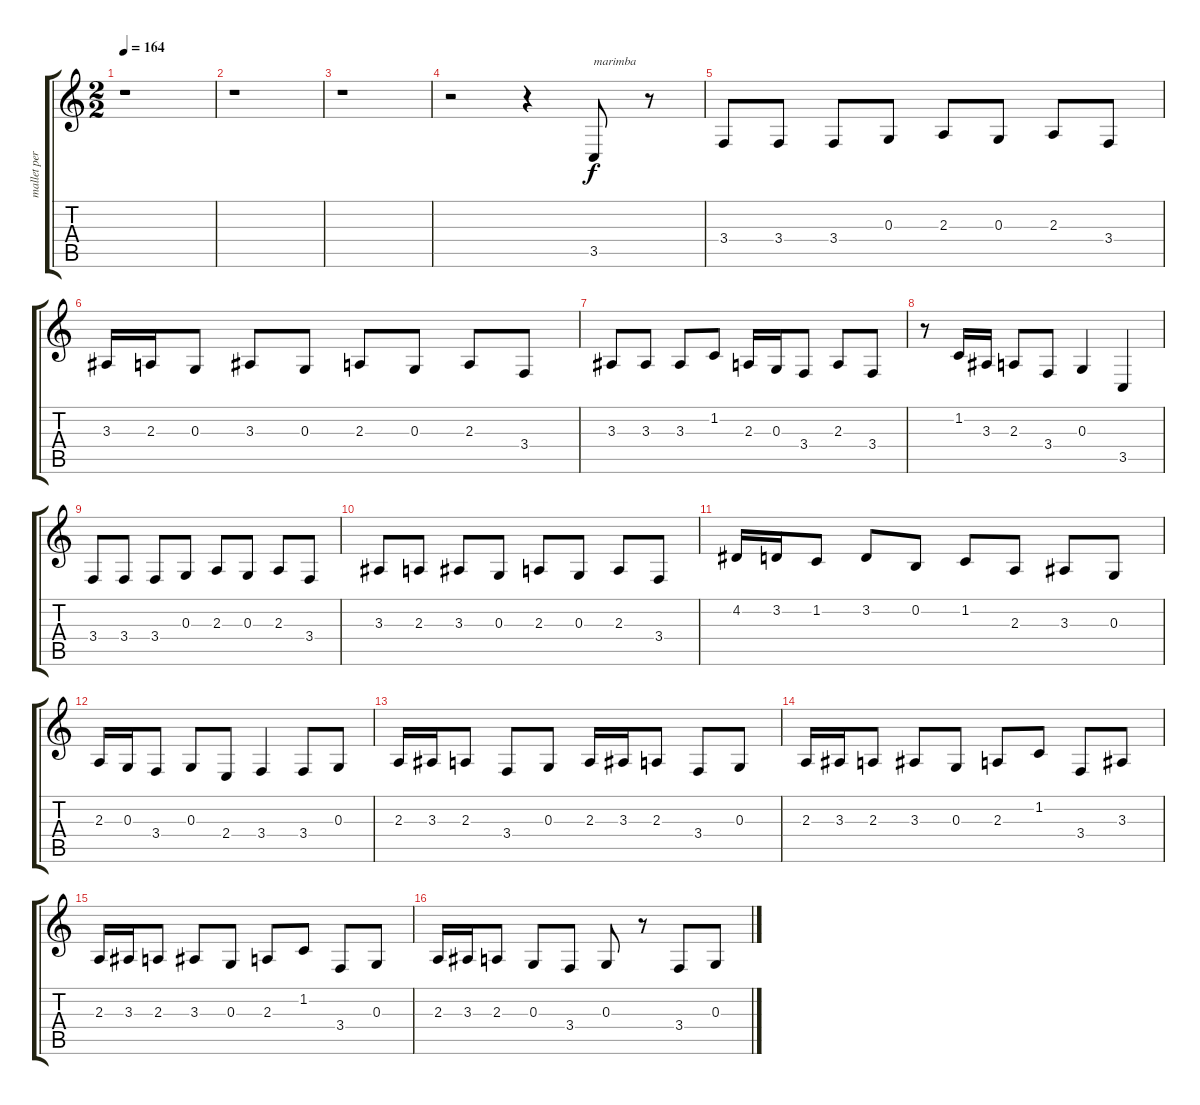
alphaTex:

\track ("mallet percussion" "mallet per") {instrument marimba}
\staff {score tabs}
\tuning (E4 B3 G3 D3 A2 E2) {hide}
\ts (2 2)
\tempo 164
\clef g2
\ks c
r.1{dy f} |
r.1 |
r.1 |
r.2 r.4 3.5.8{txt "marimba" instrument marimba} r.8 |
3.4.8 3.4.8 3.4.8 0.3.8 2.3.8 0.3.8 2.3.8 3.4.8 |
3.3.16 2.3.16 0.3.8 3.3.8 0.3.8 2.3.8 0.3.8 2.3.8 3.4.8 |
3.3.8 3.3.8 3.3.8 1.2.8 2.3.16 0.3.16 3.4.8 2.3.8 3.4.8 |
r.8 1.2.16 3.3.16 2.3.8 3.4.8 0.3.4 3.5.4 |
3.4.8 3.4.8 3.4.8 0.3.8 2.3.8 0.3.8 2.3.8 3.4.8 |
3.3.8 2.3.8 3.3.8 0.3.8 2.3.8 0.3.8 2.3.8 3.4.8 |
4.2.16 3.2.16 1.2.8 3.2.8 0.2.8 1.2.8 2.3.8 3.3.8 0.3.8 |
2.3.16 0.3.16 3.4.8 0.3.8 2.4.8 3.4.4 3.4.8 0.3.8 |
2.3.16 3.3.16 2.3.8 3.4.8 0.3.8 2.3.16 3.3.16 2.3.8 3.4.8 0.3.8 |
2.3.16 3.3.16 2.3.8 3.3.8 0.3.8 2.3.8 1.2.8 3.4.8 3.3.8 |
2.3.16 3.3.16 2.3.8 3.3.8 0.3.8 2.3.8 1.2.8 3.4.8 0.3.8 |
2.3.16 3.3.16 2.3.8 0.3.8 3.4.8 0.3.8 r.8 3.4.8 0.3.8
